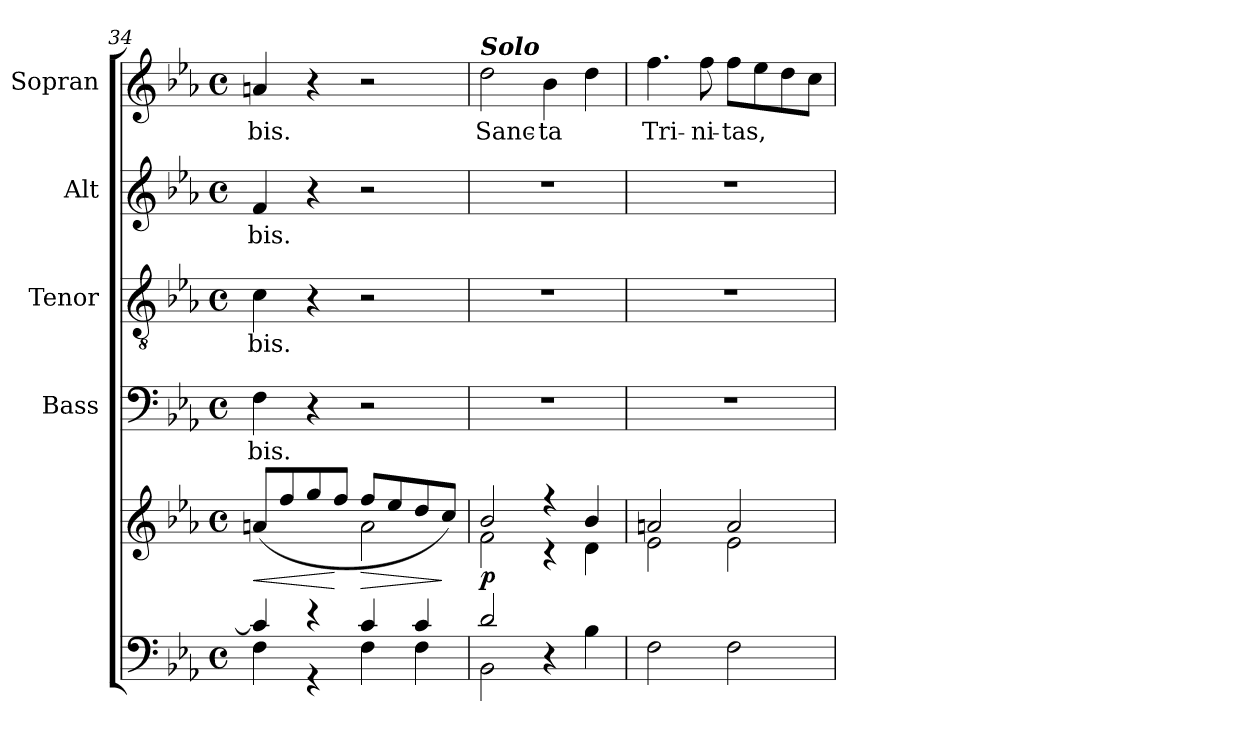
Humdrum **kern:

**kern	**kern	**dynam	**kern	**text	**kern	**text	**kern	**text	**kern	**text
*part5	*part5	*part5	*part4	*part4	*part3	*part3	*part2	*part2	*part1	*part1
*staff6	*staff5	*staff5/6	*staff4	*staff4	*staff3	*staff3	*staff2	*staff2	*staff1	*staff1
*	*	*	*I"Bass	*	*I"Tenor	*	*I"Alt	*	*I"Sopran	*
*	*	*	*I'B.	*	*I'T.	*	*I'A.	*	*I'S.	*
*clefF4	*clefG2	*	*clefF4	*	*clefGv2	*	*clefG2	*	*clefG2	*
*k[b-e-a-]	*k[b-e-a-]	*	*k[b-e-a-]	*	*k[b-e-a-]	*	*k[b-e-a-]	*	*k[b-e-a-]	*
*E-:	*E-:	*	*E-:	*	*E-:	*	*E-:	*	*E-:	*
*M4/4	*M4/4	*	*M4/4	*	*M4/4	*	*M4/4	*	*M4/4	*
*met(c)	*met(c)	*	*met(c)	*	*met(c)	*	*met(c)	*	*met(c)	*
=34	=34	=34	=34	=34	=34	=34	=34	=34	=34	=34
*^	*	*	*	*	*	*	*	*	*	*
!	!	!	!LO:HP:b	!	!LO:LY:b	!	!LO:LY:b	!	!LO:LY:b	!	!LO:LY:b
*	*	*^	*	*	*	*	*	*	*	*	*
4c/]	4F\	(>8an/L	2ryy	<	4F\	-bis.	4c\	bis.	4f/	-bis.	4an/	-bis.
.	.	8ff/	.	.	.	.	.	.	.	.	.	.
4r	4r	8gg/	.	.	4r	.	4r	.	4r	.	4r	.
.	.	8ff/J	.	[	.	.	.	.	.	.	.	.
!	!	!	!	!LO:HP:b	!	!	!	!	!	!	!	!
4c/	4F\	8ff/L	2a\	>	2r	.	2r	.	2r	.	2r	.
.	.	8ee-/	.	.	.	.	.	.	.	.	.	.
4c/	4F\	8dd/	.	.	.	.	.	.	.	.	.	.
.	.	8cc/J)	.	]	.	.	.	.	.	.	.	.
=35	=35	=35	=35	=35	=35	=35	=35	=35	=35	=35	=35	=35
!	!	!	!	!	!	!	!	!	!	!	!LO:TX:a:Bi:t=Solo	!
!	!	!	!	!LO:DY:b	!	!	!	!	!	!	!	!LO:LY:b
2d/	2BB-\	2b-/	2f\	p	1r	.	1r	.	1r	.	2dd\	Sanc-
!	!	!	!	!	!	!	!	!	!	!	!	!LO:LY:b
2ryy	4r	4r	4r	.	.	.	.	.	.	.	4b-\	-ta
.	4B-\	4b-/	4d\	.	.	.	.	.	.	.	4dd\	.
=36	=36	=36	=36	=36	=36	=36	=36	=36	=36	=36	=36	=36
!	!	!	!	!	!	!	!	!	!	!	!	!LO:LY:b
*v	*v	*	*	*	*	*	*	*	*	*	*	*
2F\	2an/	2e-\	.	1r	.	1r	.	1r	.	4.ff\	Tri-
!	!	!	!	!	!	!	!	!	!	!	!LO:LY:b
.	.	.	.	.	.	.	.	.	.	8ff\	-ni-
!	!	!	!	!	!	!	!	!	!	!	!LO:LY:b
2F\	2a/	2e-\	.	.	.	.	.	.	.	8ff\L	-tas,
.	.	.	.	.	.	.	.	.	.	8ee-\	.
.	.	.	.	.	.	.	.	.	.	8dd\	.
.	.	.	.	.	.	.	.	.	.	8cc\J	.
*	*v	*v	*	*	*	*	*	*	*	*	*
=	=	=	=	=	=	=	=	=	=	=
*-	*-	*-	*-	*-	*-	*-	*-	*-	*-	*-
